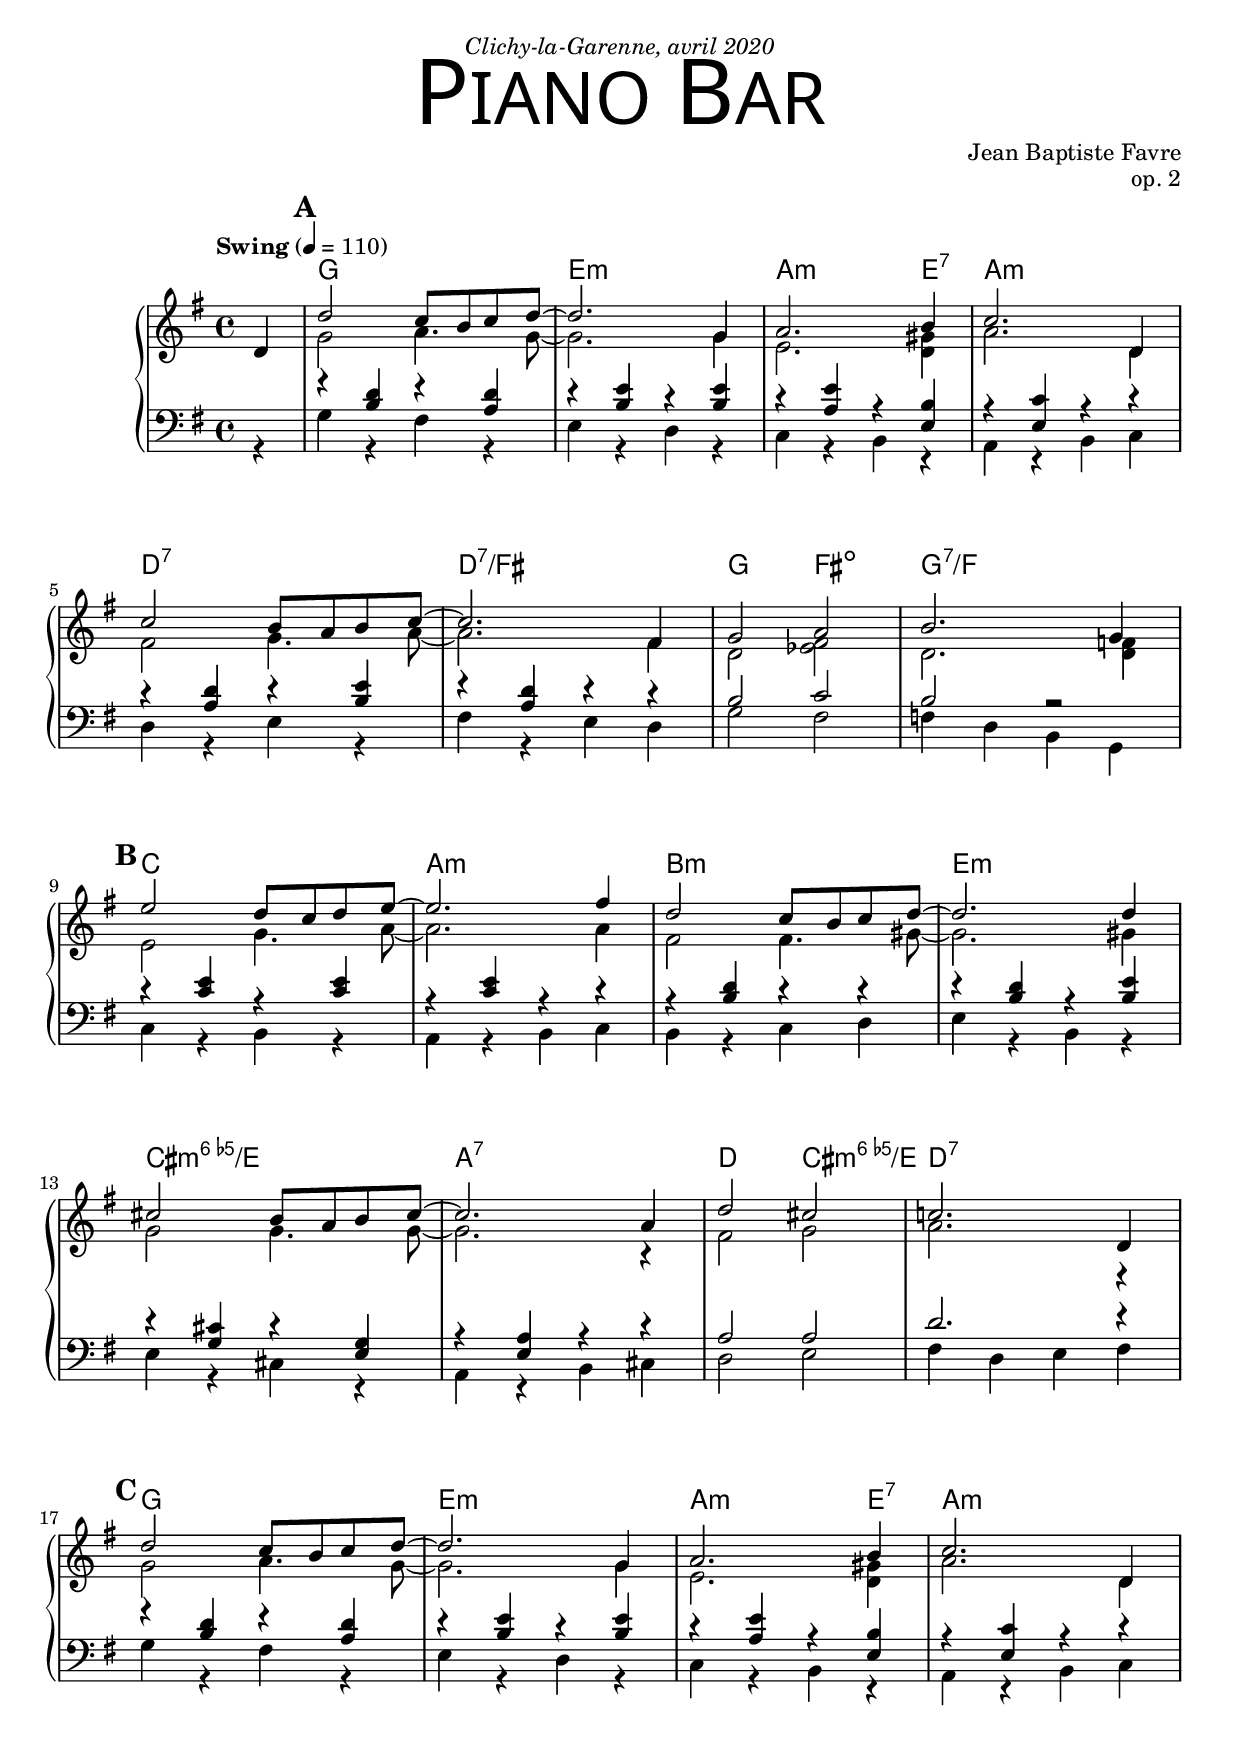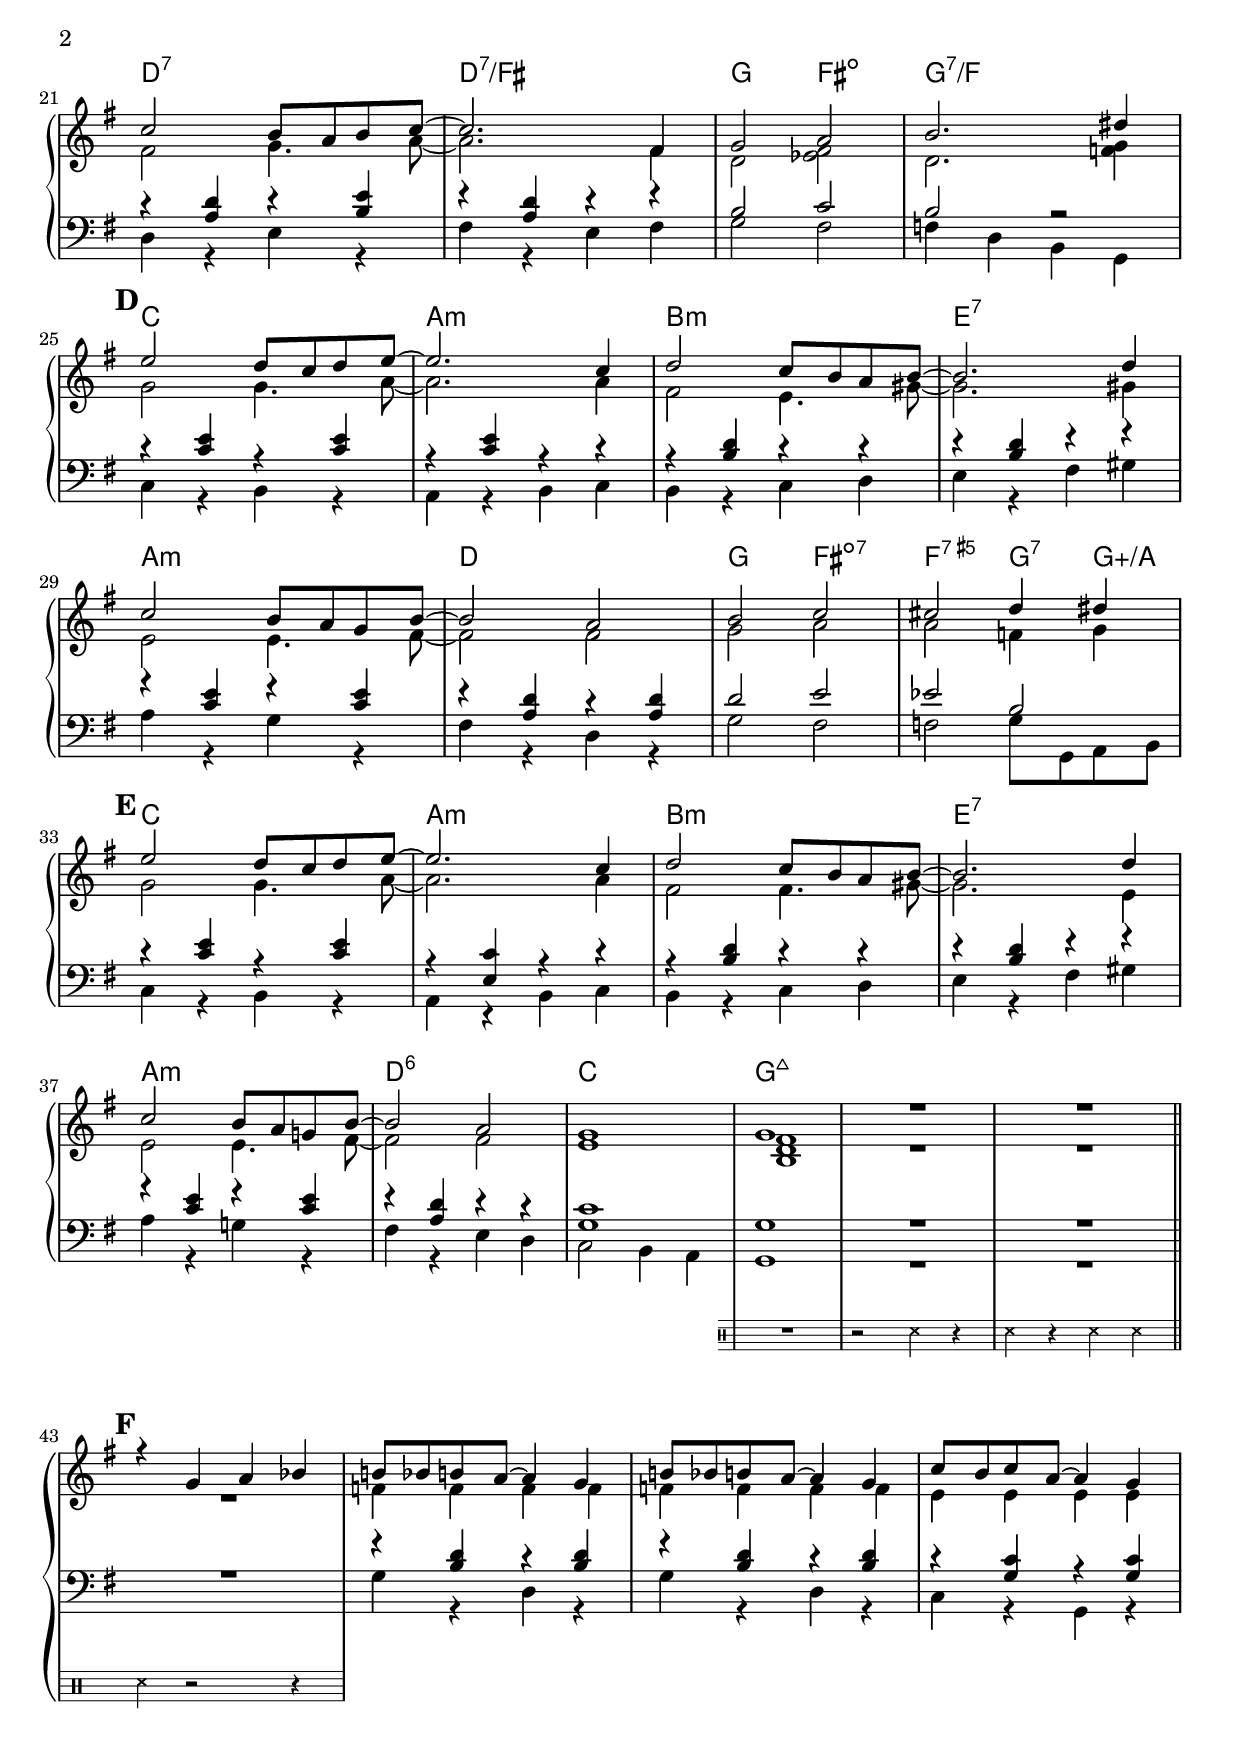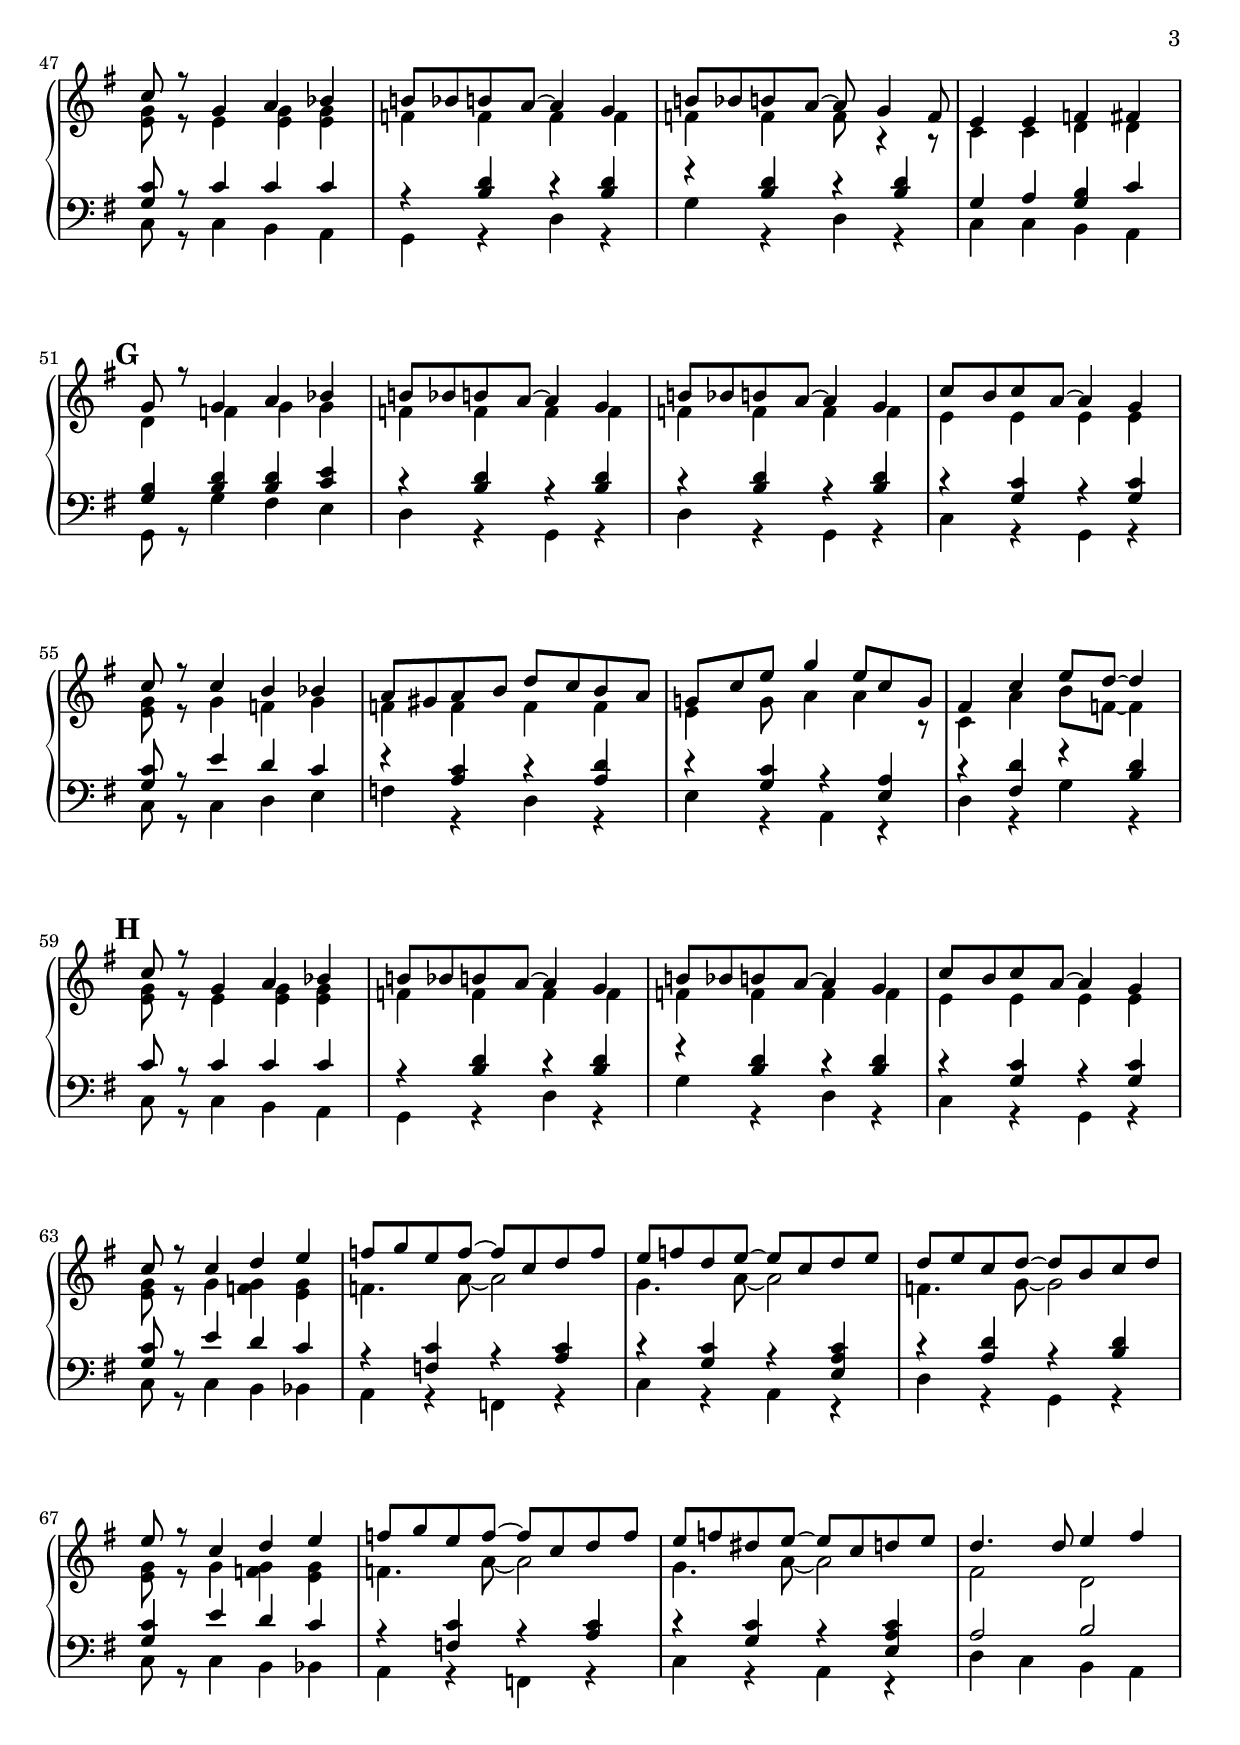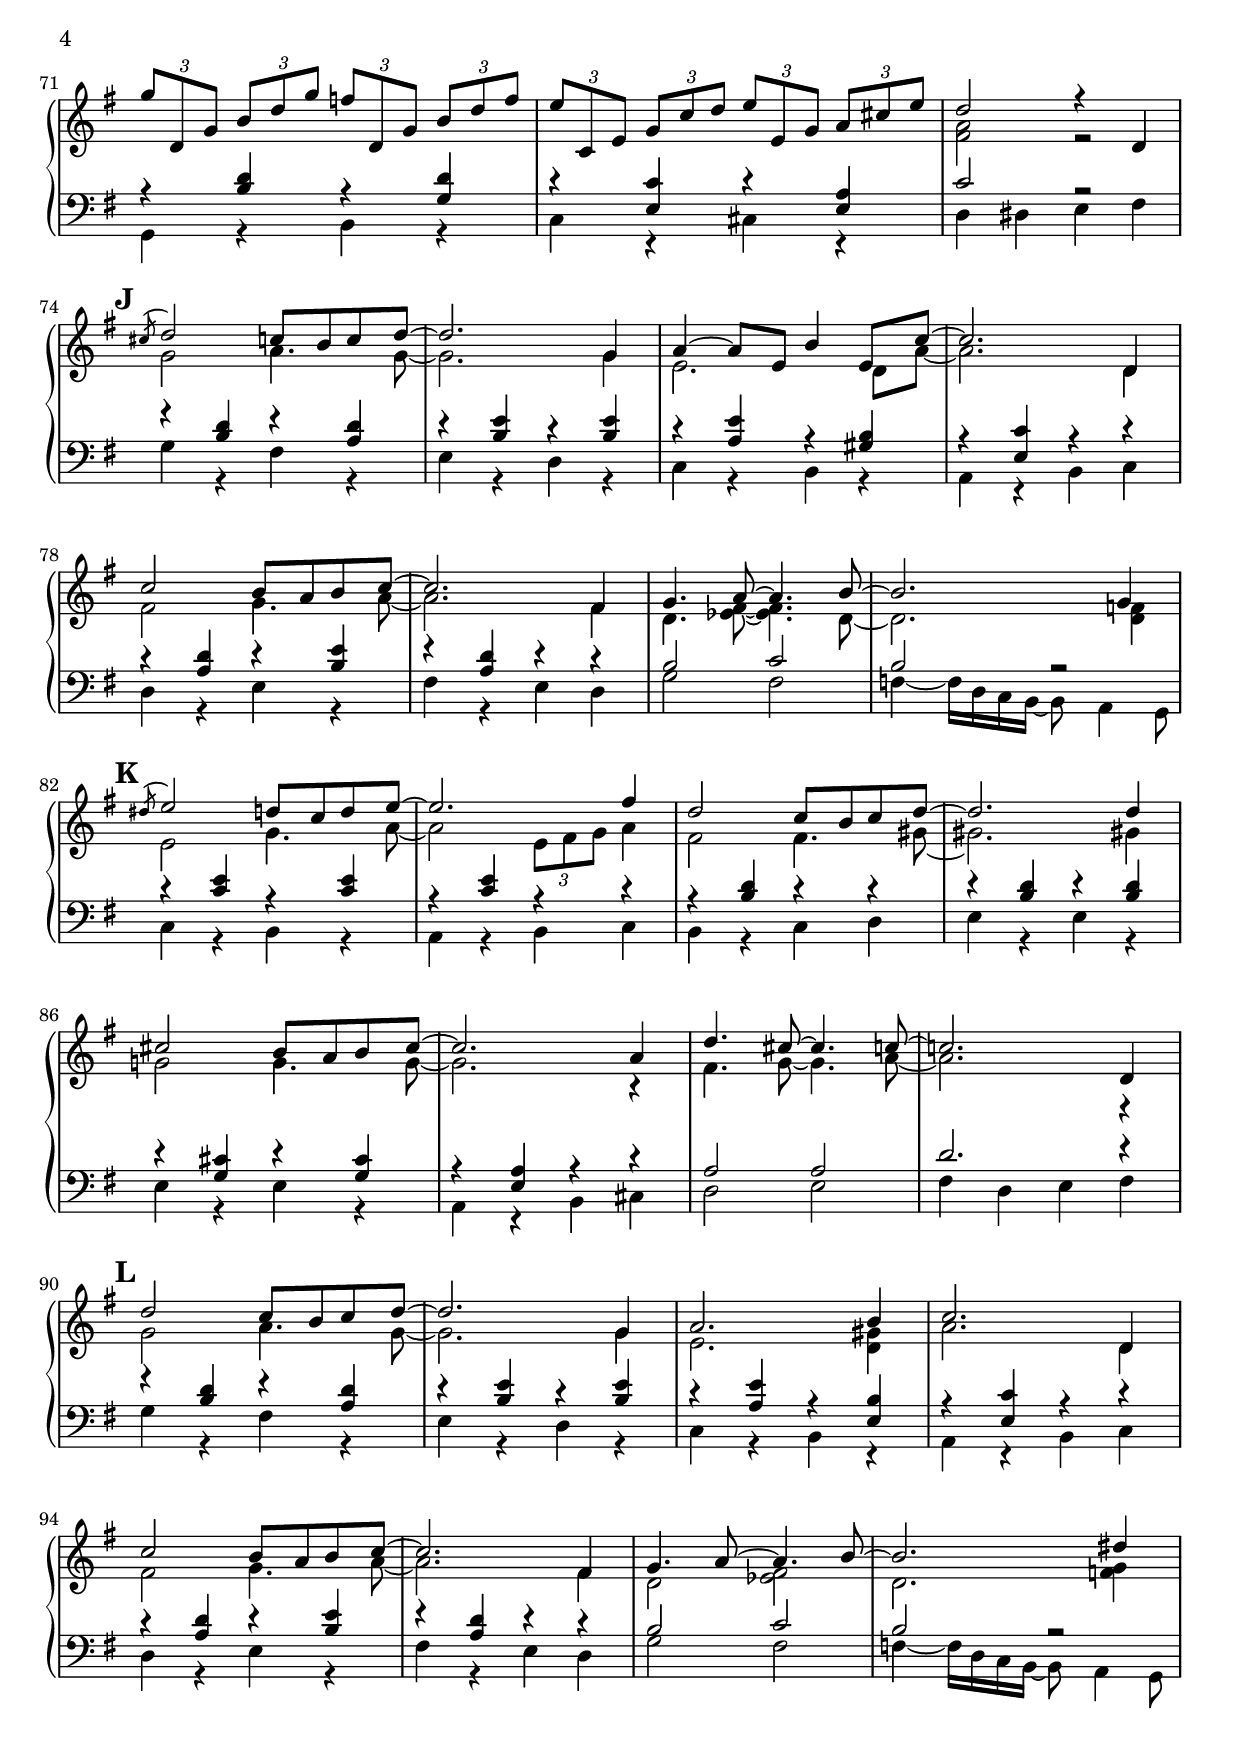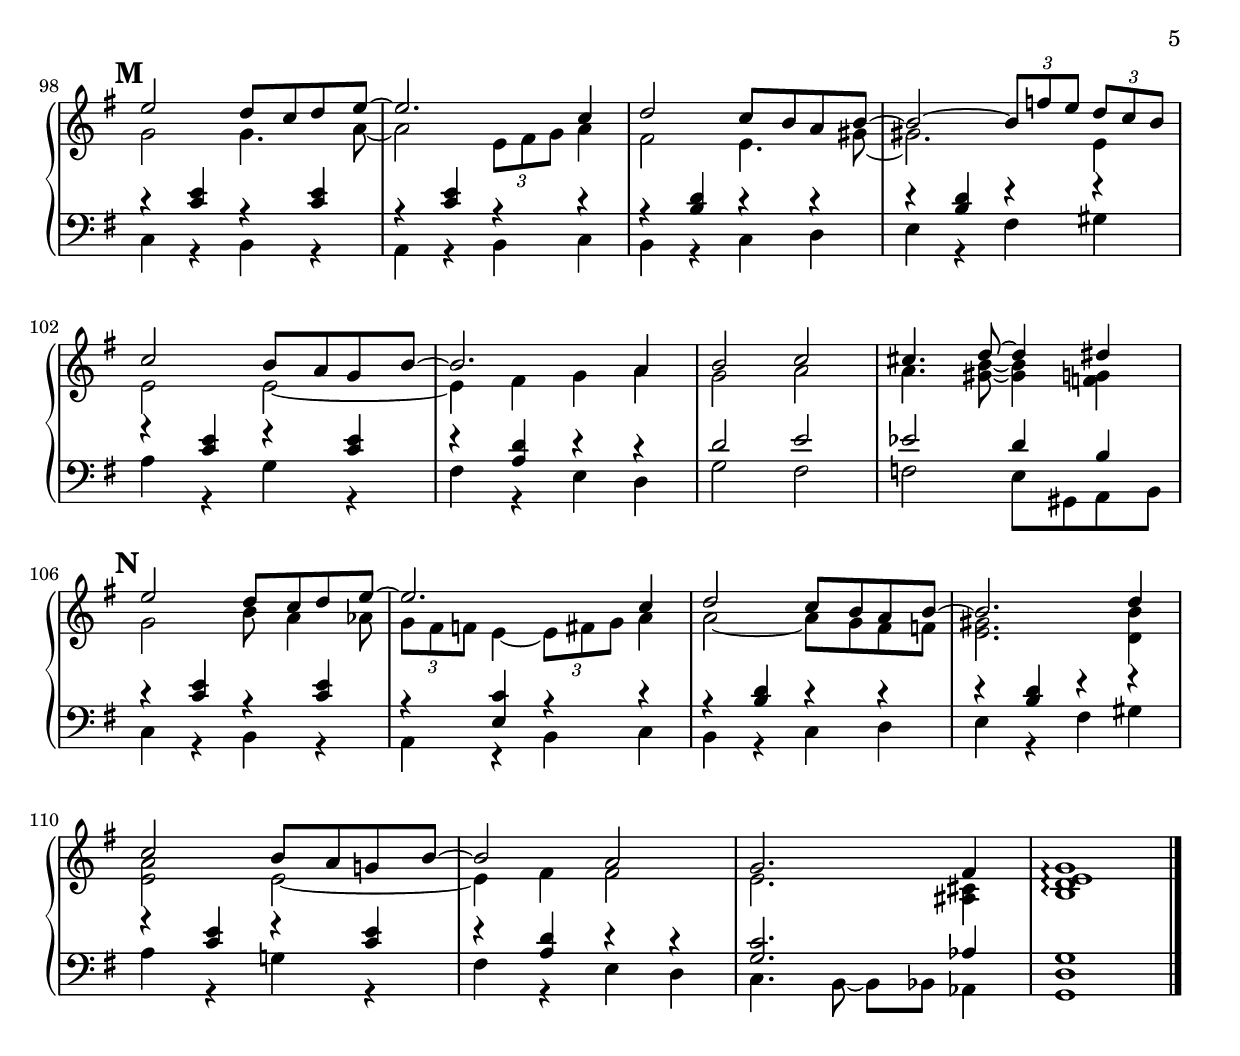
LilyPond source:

\version "2.20.0"
\language "english"
% Renders swing rhythm in midi
\include "articulate.ly"
% Only in lilypond 2.21
\include "swing.ly"

\header {
  title = \markup { \override #'(font-name . "Park Lane NF") \fontsize #8 \smallCaps "Piano Bar" }
  subtitle = ""
  composer = "Jean Baptiste Favre"
  opus = "op. 2"
  dedication = \markup { \italic "Clichy-la-Garenne, avril 2020" }
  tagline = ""
}
\paper {
  #(include-special-characters)
  print-all-headers = ##f
  %ragged-last-bottom = ##f
  %ragged-bottom = ##f
  %systems-per-page = 6
}
midiInstrumentName = "honky-tonk"
global = { \time 4/4 \key g \major \tempo "Swing" 4 = 110 }
sopraneVoice = \relative c' {
  \set Score.markFormatter = #format-mark-box-alphabet
          \partial 4
          d4 \mark \default %\mark "A"
             d'2 \tripletFeel 8 { c8[ b c d~] } d2. g,4 a2. b4 c2. d,4 \break
             c'2 \tripletFeel 8 { b8[ a b c~] } c2. fs,4 g2 a2 b2. g4 \break
             \mark \default %\mark "B"
             e'2 \tripletFeel 8 { d8[ c d e8~] } e2. fs4 d2 \tripletFeel 8 { c8[ b c d~] } d2. d4 \break
             cs2 \tripletFeel 8 { b8[ a b cs~] } cs2. a4 d2 cs2 c!2. d,4 \break
             \mark \default %\mark "C"
             d'2 \tripletFeel 8 { c8[ b c d~] } d2. g,4 a2. b4 c2. d,4 \break
             c'2 \tripletFeel 8 { b8[ a b c~] } c2. fs,4 g2 a2 b2. ds4 \break
             \mark \default %\mark "D"
             e2 \tripletFeel 8 { d8[ c d e8~] } e2. c4 d2 \tripletFeel 8 { c8[ b a b8~] } b2. d4 \break
             c2 \tripletFeel 8 { b8[ a g8 b8~] } b2 a2 b2 c2 cs2 d4 ds4 \break
             \mark \default %\mark "E"
             e2 \tripletFeel 8 { d8[ c d e8~] } e2. c4 d2 \tripletFeel 8 { c8[ b a b8~] } b2. d4 \break
             c2 \tripletFeel 8 { b8[ a g! b8~] } b2 a2 g1 g1 R1 R1 \break
             \bar"||"
             \mark \default %\mark "F"
             r4 g4 a bf \tripletFeel 8 { b!8[ bf b! a~] } a4 g4 \tripletFeel 8 { b!8[ bf b! a~] } a4 g4 \tripletFeel 8 { c8[ b c a~] } a4 g \break
             c8 r8 g4 a bf \tripletFeel 8 { b!8[ bf b! a~] } a4 g4 \tripletFeel 8 { b!8[ bf b! a~] a8 g4 f8 } e4 e f fs \break
             \mark \default %\mark "G"
             g8 r8 g4 a bf \tripletFeel 8 { b!8[ bf b! a~] } a4 g4 \tripletFeel 8 { b!8[ bf b! a~] } a4 g4 \tripletFeel 8 { c8[ b c a~] } a4 g4 \break
             c8 r8 c4 b bf \tripletFeel 8 { a8[ gs a b] d[ c b a] g![ c e] g4 e8[ c g] } fs4 c' \tripletFeel 8 { e8 d8~ } d4 \break
             \mark \default %\mark "H"
             c8 r8 g4 a bf \tripletFeel 8 { b!8[ bf b! a~] } a4 g4 \tripletFeel 8 { b!8[ bf b! a~] } a4 g4 \tripletFeel 8 { c8[ b c a~] a4 } g \break
             c8 r8 c4 d e f8[ g e f~] f[ c d f] e[ f d e~] e[ c d e] d[ e c d~] d[ b c d] \break
             e r8 c4 d e f8[ g e f~] f[ c d f] e[ f ds e~] e[ c d e] \tripletFeel 8 { d4. d8 e4 fs } \break
             \tuplet 3/2 4 { g8 d, g b d g f d, g b d f e c, e g c d e e, g a cs e } d2 r4 d,4 \break
             \mark \default %\mark "I"
             \acciaccatura cs'8 d2 \tripletFeel 8 { c8[ b c d~] d2. g,4 a4~ a8 e8 b'4 e,8 c'8~ } c2. d,4 \break
             c'2 \tripletFeel 8 { b8[ a b c~] } c2. fs,4 \tripletFeel 8 { g4. a8~ a4. b8~ } b2. g4 \break
             \mark \default %\mark "J"
             \acciaccatura ds'8 e2 \tripletFeel 8 { d8[ c d e8~] } e2. fs4 d2 \tripletFeel 8 { c8[ b c d~] } d2. d4 \break
             cs2 \tripletFeel 8 { b8[ a b cs~] } cs2. a4 \tripletFeel 8 { d4. cs8~ cs4. c8~ } c!2. d,4 \break
             \mark \default %\mark "K"
             d'2 \tripletFeel 8 { c8[ b c d~] } d2. g,4 a2. b4 c2. d,4 \break
             c'2 \tripletFeel 8 { b8[ a b c~] } c2. fs,4 \tripletFeel 8 { g4. a8~ a4. b8~ } b2. ds4 \break
             \mark \default %\mark "L"
             e2 \tripletFeel 8 { d8[ c d e8~] } e2. c4 d2 \tripletFeel 8 { c8[ b a b8~] } b2~  \tuplet  3/2 4 { b8 f' e d c b } \break
             c2 \tripletFeel 8 { b8[ a g8 b8~] } b2. a4 b2 c2 \tripletFeel 8 { cs4. d8~ } d4 ds4 \break
             \mark \default %\mark "M"
             e2 \tripletFeel 8 { d8[ c d e8~] } e2. c4 d2 \tripletFeel 8 { c8[ b a b8~] } b2. d4 \break
             c2 \tripletFeel 8 { b8[ a g! b8~] } b2 a2 g2.  fs4
             \tag #'visuel { <b, d e g>1\arpeggio }
             \tag #'midi   { \set tieWaitForNote = ##t \grace { b,16 ~ d ~  e ~ g ~ } <b, d e g>1 \unset tieWaitForNote }
          \bar "|."
        }
altoVoice = \relative c' {
          \partial 4 s4
             %\mark "A"
             g'2 \tripletFeel 8 { a4. g8~} g2. g4 e2. <d gs>4 a'2. d,4
             fs2 \tripletFeel 8 { g4. a8~} a2. fs4 d2 <ef fs>2 d2. <d f>4
             % \mark "B"
             e2 \tripletFeel 8 { g4. a8~} a2. a4 fs2 \tripletFeel 8 { fs4. gs8~} gs2. gs4
             g2 \tripletFeel 8 { g4. g8~} g2. r4 fs2 g2 a2. r4
             %\mark "C"
             g2 \tripletFeel 8 { a4. g8~} g2. g4 e2. <d gs>4 a'2. d,4
             fs2 \tripletFeel 8 { g4. a8~} a2. fs4 d2 <ef fs>2 d2. <f g>4
             %\mark "D"
             g2 \tripletFeel 8 { g4. a8~} a2. a4 fs2 \tripletFeel 8 { e4. gs8~} gs2. gs4
             e2 \tripletFeel 8 { e4. fs8~} fs2 fs2 g2 a2 a2 f4 g4
             %\mark "E"
             g2 \tripletFeel 8 { g4. a8~} a2. a4 fs2 \tripletFeel 8 { fs4. gs8~} gs2. e4
             e2 \tripletFeel 8 { e4. fs8~} fs2 fs e1 <b d fs>1 R1 R1
             %\mark "F"
             R1 f'4 f f f f4 f4 f
             f4 e e4 e e <e g>8 r8 e4 <e g> <e g>
             f4 f4 f4 f \tripletFeel 8 { f4 f f8 r4 r8 } c4 c d d
             d f g g f4 f f f f4 f f f e4 e e e
             <e g>8 r8 g4 f g \tripletFeel 8 { f4 f f f e g8 a4 a4 r8 } c,4 a' \tripletFeel 8 { b8 f~ } f4
             <e g>8 r8 e4 <e g> <e g> f4 f f f f f f f e e e e
             <e g>8 r8 g4 <f g> <e g> f4. a8~a2 g4. a8~ a2 f4. g8~ g2 <e g>8 r8 g4 <f g> <e g>
             f4. a8~ a2 g4. a8~ a2 fs2 d2 s1 s1 <fs a>2 r2
             %\mark "G"
             g2 \tripletFeel 8 { a4. g8~  g2. g4 e2. d8 a'8~ } a2. d,4
             fs2 \tripletFeel 8 { g4. a8~ } a2. fs4 \tripletFeel 8 { d4. <ef fs>8~ <ef fs>4. d8~ } d2. <d f>4
             % \mark "H"
             e2 \tripletFeel 8 { g4. a8~ } a2 \tuplet 3/2 { e8 fs g } a4 fs2 \tripletFeel 8 { fs4. gs8~ } gs!2. gs!4
             g!2 \tripletFeel 8 { g4. g8~ } g2. r4 \tripletFeel 8 { fs4. g8~ g4. a8~ } a2. r4
             %\mark "I"
             g2 \tripletFeel 8 { a4. g8~ } g2. g4 e2. <d gs>4 a'2. d,4
             fs2 \tripletFeel 8 { g4. a8~ } a2. fs4 d2 <ef fs>2 d2. <f g>4
             %\mark "J"
             g2 \tripletFeel 8 { g4. a8~ } a2 \tuplet 3/2 { e8 fs g } a4 fs2 \tripletFeel 8 { e4. gs!8~ } gs!2. e4
             e2 e2~ e4 fs4 g a g2 a2 \tripletFeel 8 { a4. <gs b>8~ } <gs b>4 <f! g!>4
             %\mark "K"
             g2 \tripletFeel 8 { b8 a4 af8 } \tuplet 3/2 4 { g8 fs f } e4~ \tuplet 3/2 4 { e8 fs g} a4 a2~ \tripletFeel 8 { a8[ g fs f] } <e gs!>2. <d b'>4
             <e a>2 e2~ e4 fs4 fs2 e2. <as, cs>4 s1
        }
tenorVoice = \relative c' {
          \partial 4 s4
             %\mark "A"
             r4 <b d>4 r4 <a d>4 r4 <b e>4 r4 <b e>4 r4 <a e'>4 r4 <e b'>4 r4 <e c'>4 r4 r4
             r4 <a d>4 r4 <b e>4 r4 <a d>4 r4 r4 b2 c2 b2 r2
             %\mark "B"
             r4 <c e>4 r4 <c e>4 r4 <c e>4 r4 r4 r4 <b d>4 r4 r4 r4 <b d>4 r4 <b e>4
             r4 <g cs>4 r4 <e g>4 r4 <e a>4 r4 r4 a2 a2 d2. r4
             %\mark "C"
             r4 <b d>4 r4 <a d>4 r4 <b e>4 r4 <b e>4 r4 <a e'>4 r4 <e b'>4 r4 <e c'>4 r4 r4
             r4 <a d>4 r4 <b e>4 r4 <a d>4 r4 r4 b2 c2 b2 r2
             %\mark "D"
             r4 <c e>4 r4 <c e>4 r4 <c e>4 r4 r4 r4 <b d>4 r4 r4 r4 <b d>4 r4 r4
             r4 <c e>4 r4 <c e>4 r4 <a d>4 r4 <a d>4 d2 e2 ef2 b2
             %\mark "E"
             r4 <c e>4 r4 <c e>4 r4 <e, c'>4 r4 r4 r4 <b' d>4 r4 r4 r4 <b d>4 r4 r4
             r4 <c e>4 r4 <c e>4 r4 <a d>4 r4 r4 <g c>1 <g>1 R1 R1
             %\mark "F"
             R1 r4 <b d>4 r <b d>4 r4 <b d>4 r <b d>4 r4 <g c>4 r4 <g c>4
             <g c>8 r8 c4 c c r4 <b d>4 r <b d>4 r4 <b d>4 r4 <b d>4 g a <g b> c
             <g b>4 <b d> <b d> <c e> r4 <b d>4 r <b d>4 r4 <b d>4 r <b d>4 r4 <g c>4 r4 <g c>4
             <g c>8 r8 e'4 d c r4 <a c>4 r <a d>4 r4 <g c> r4 <e a> r4 <fs d'>4 r4 <b d>4
             c8 r8 c4 c c r4 <b d>4 r <b d>4 r4 <b d>4 r <b d>4 r4 <g c>4 r4 <g c>4
             <g c>8 r8 e'4 d c r4 <f, c'>4 r4 <a c> r4 <g c> r4 <e a c> r4 <a d> r4 <b d> <g c>4 e'4 d c
             r4 <f, c'>4 r4 <a c> r4 <g c> r4 <e a c> a2 b2
             r4 <b d>4 r4 <g d'> r4 <e c'> r4 <e a> c'2 r2
             %\mark "G"
             r4 <b d>4 r4 <a d>4 r4 <b e>4 r4 <b e>4 r4 <a e'>4 r4 <gs b>4 r4 <e c'>4 r4 r4
             r4 <a d>4 r4 <b e>4 r4 <a d>4 r4 r4 b2 c2 b2 r2
             %\mark "H"
             r4 <c e>4 r4 <c e>4 r4 <c e>4 r4 r4 r4 <b d>4 r4 r4 r4 <b d>4 r4 <b d>4
             r4 <g cs>4 r4 <g cs>4 r4 <e a>4 r4 r4 a2 a2 d2. r4
             %\mark "I"
             r4 <b d>4 r4 <a d>4 r4 <b e>4 r4 <b e>4 r4 <a e'>4 r4 <e b'>4 r4 <e c'>4 r4 r4
             r4 <a d>4 r4 <b e>4 r4 <a d>4 r4 r4 b2 c2 b2 r2
             %\mark "J"
             r4 <c e>4 r4 <c e>4 r4 <c e>4 r4 r4 r4 <b d>4 r4 r4 r4 <b d>4 r4 r4
             r4 <c e>4 r4 <c e>4 r4 <a d>4 r4 r4 d2 e2 ef2 d4 b
             %\mark "K"
             r4 <c e>4 r4 <c e>4 r4 <e, c'>4 r4 r4 r4 <b' d>4 r4 r4 r4 <b d>4 r4 r4
             r4 <c e>4 r4 <c e>4 r4 <a d>4 r4 r4 <g c>2. af4  <d, g>1
        }
bassesVoice = \relative f {
          \partial 4 r4
             %\mark "A"
             g4 r4 fs r4 e r4 d r4 c r4 b r4 a r4 b4 c
             d4 r4 e r4 fs r4 e4 d g2 fs f4 d4 b4 g4
             %\mark "B"
             c4 r4 b r4 a r4 b4 c b4 r4 c4 d e4 r4 b4 r4
             e4 r4 cs r4 a r4 b4 cs d2 e fs4 d e fs
             %\mark "C"
             g4 r4 fs r4 e r4 d r4 c r4 b r4 a r4 b4 c
             d4 r4 e r4 fs r4 e4 fs g2 fs f4 d4 b4 g4
             %\mark "D"
             c4 r4 b r4 a r4 b4 c b4 r4 c4 d e4 r4 fs4 gs
             a4 r4 g r4 fs r4 d4 r4 g2 fs f \tripletFeel 8 { g8[ g, a b] }
             %\mark "E"
             c4 r4 b r4 a r4 b4 c b4 r4 c4 d e4 r4 fs4 gs
             a4 r4 g! r4 fs r4 e4 d c2 b4 a
             <<
               { g1 R1 R1 }
               \new DrumStaff \with { \remove "Time_signature_engraver"
                                      alignAboveContext = #"main"
                                      fontSize = #-3
                                      \override StaffSymbol.staff-space = #(magstep -3)
                                      \override StaffSymbol.thickness = #(magstep -3)
                                      firstClef = ##t
               } \drummode { R1 r2 ss4 r4 ss4 r4 ss4 ss ss r2 r4 }
             >>
             %\mark "F"
             g'4 r d r g4 r d r c4 r g r
             c8 r c4 b a g r d' r g r d r4 c4 c b a
             g8 r8 g'4 fs e d r g, r d' r g, r c4 r g r
             c8 r8 c4 d e f r4 d r4 e r4 a, r4 d r4 g r4
             c,8 r8 c4 b a g4 r d' r g4 r d r c4 r g r
             c8 r8 c4 b bf a r4 f r4 c' r4 a4 r4 d4 r4 g,4 r4 c8 r8 c4 b bf
             a4 r4 f4 r4 c'4 r4 a4 r4 d4 c b a g r4 b r4 c r4 cs r4 d4 ds e fs
             %\mark "A"
             g4 r4 fs r4 e r4 d r4 c r4 b r4 a r4 b4 c
             d4 r4 e r4 fs r4 e4 d g2 fs \tripletFeel 8 { f4~ f16 d c  b~ b8 a4 g8 }
             %\mark "B"
             c4 r4 b4 r4 a4 r4 b4 c b4 r4 c4 d e4 r4 e4 r4
             e4 r4 e4 r4 a,4 r4 b4 cs d2 e2 fs4 d e fs
             %\mark "C"
             g4 r4 fs4 r4 e4 r4 d4 r4 c4 r4 b4 r4 a4 r4 b4 c
             d4 r4 e4 r4 fs4 r4 e4 d g2 fs \tripletFeel 8 { f4~ f16 d c  b~ b8 a4 g8 }
             %\mark "D"
             c4 r4 b4 r4 a4 r4 b4 c b4 r4 c4 d e4 r4 fs4 gs
             a4 r4 g4 r4 fs4 r4 e4 d g2 fs f \tripletFeel 8 { e8[ gs, a b] }
             %\mark "E"
             c4 r4 b4 r4 a4 r4 b4 c b4 r4 c4 d e4 r4 fs4 gs
             a4 r4 g!4 r4 fs4 r4 e4 d \tripletFeel 8 { c4. b8~ b8 bf8 } af4 g1
        }

pianoMusic =   \new PianoStaff
  <<
    \tag #'visuel \new ChordNames {
      \chordmode {
        \partial 4
        s4 g1 e:m a2.:m e4:7 a1:m
           d:7 d:7/fs g2 fs:dim g1:7/f
           c1 a:m b:m e:m
           cs:dim6/e a:7 d2 cs:dim6/e d1:7
           g1 e:m a2.:m e4:7 a1:m
           d:7 d:7/fs g2 fs:dim g1:7/f
           c1 a:m b:m e:7
           a:m d g2 fs2:dim7 f2:aug7 g4:7 g4:aug/a
           c1 a:m b:m e:7
           a:m d:6 c g:7+
      }
    }
    \new Staff = "haut" <<
      \set Staff.midiInstrument = \midiInstrumentName
      \clef treble
      \global
      \new Voice = "soprane" { \tag #'midi \set Voice.midiMinimumVolume = #0.3
                               \tag #'midi \set Voice.midiMaximumVolume = #1
                               \voiceOne \sopraneVoice
      }
      \new Voice = "alto" { \tag #'midi \set Voice.midiMinimumVolume = #0.2
                            \tag #'midi \set Voice.midiMaximumVolume = #0.8
                            \voiceTwo \altoVoice
      }
    >>
    \new Staff <<
      \set Staff.midiInstrument = \midiInstrumentName
      \clef bass
      \global
      \new Voice = "tenor" { \tag #'midi \set Voice.midiMinimumVolume = #0.2
                             \tag #'midi \set Voice.midiMaximumVolume = #0.8
                             \voiceOne \tenorVoice
      }
      \new Voice = "bass" { \tag #'midi \set Voice.midiMinimumVolume = #0.2
                            \tag #'midi \set Voice.midiMaximumVolume = #0.8
                            \voiceTwo \bassesVoice
      }
    >>
    \tag #'notvisuel \new FiguredBass{
      \figuremode { \bassFigureExtendersOn
        <_>4 <5>1 <5\!> <5\!> <5\!>
             <5\!> <6\!> <5\!>2 <5\!>2 <2>1
             <5\!>1 <5\!> <5\!> <5\!>
             <6\!> <_+\!> <5\!>2 <6\!> <6\!>1
             <5>1 <5\!> <5\!> <5\!>
             <5\!> <6\!> <5\!>2 <5\!>2 <2>1
             <5\!> <5\!> <5\!> <_+\!>
             <5\!> <6\!> <5\!>2 <7\!> <7\!> <5\!>2
             <5\!>1 <5\!> <5\!> <5\!>
             <5\!> <6\!> <5\!> <5\!>
      }
    }
    \tag #'notvisuel \new FiguredBass{
      \figuremode {
        <_>4 <I>1 <VI> <IV> <II> <V> <V>
             <I>2 <VII>2 <I>1
             <IV>1 <II> <III> <VI>
             <IV> <II> <V>2 <IV>2 <V>1
             <I>1 <VI> <IV> <II> <V> <V>
             <I>2 <VII>2 <I>1
             <IV> <II> <III> <VI>
             <II> <V> <I>2 <VII> <VII> <I>
             <IV>1 <II> <III> <VI>
             <II> <V> <IV> <I>
      }
    }
  >>

\score {
  \header {
    title = ##f
    subtitle = ##f
    piece = ##f
  }
  \keepWithTag visuel \pianoMusic
  \layout {}
}
\score {
  \header {
    title = ##f
    subtitle = ##f
    piece = ##f
  }
  \keepWithTag midi \pianoMusic
  \midi {
    \context {
      \Staff
      \remove "Staff_performer"
    }
    \context {
      \Voice
      \consists "Staff_performer"
    }
  }
}
